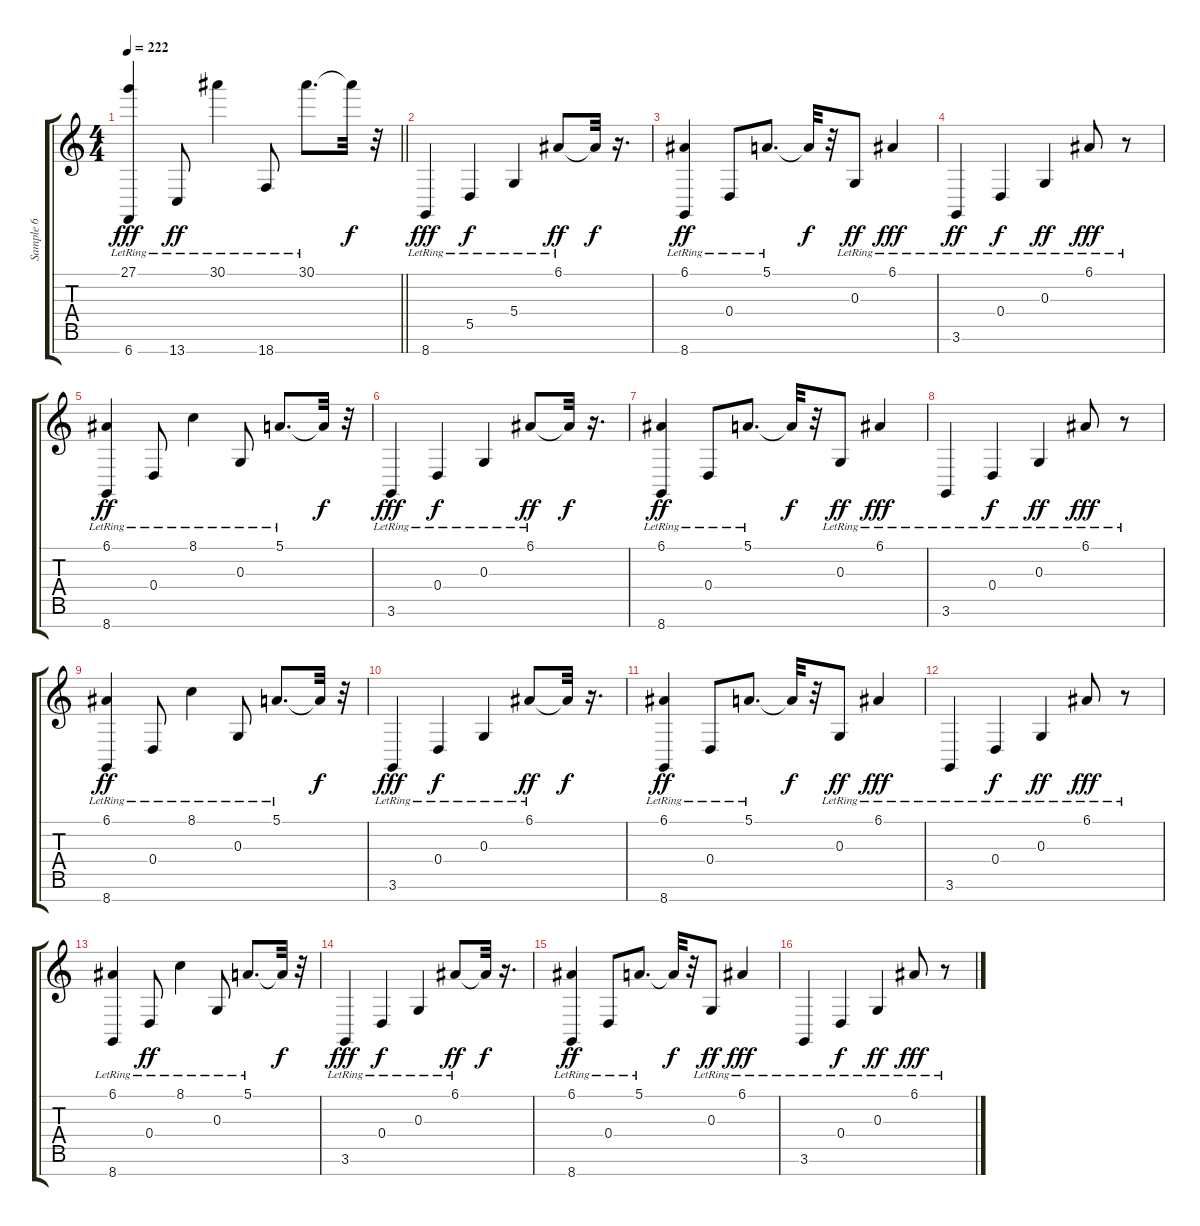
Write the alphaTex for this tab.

\track ("Sample 6" "Sample 6") {instrument electricgrandpiano}
\staff {score tabs}
\tuning (E4 B3 G3 D3 A2 E2 B1) {hide}
\ts (4 4)
\tempo 222
\clef g2
\barLineRight lightlight
\ks c
(27.1{lr} 6.7{lr}).4{dy fff} 13.7{lr}.8{dy ff} 30.1{lr}.4 18.7{lr}.8 30.1{lr}.8{d} 30.1{t}.32{dy f} r.32 |
\section ("" " ")
8.7{lr}.4{dy fff} 5.5{lr}.4{dy f} 5.4{lr}.4 6.1{lr}.8{dy ff} 6.1{t}.32{dy f} r.16{d} |
(6.1{lr} 8.7{lr}).4{dy ff} 0.4{lr}.8 5.1{lr}.8{d} 5.1{t}.32{dy f} r.32 0.3{lr}.8{dy ff} 6.1{lr}.4{dy fff} |
3.6{lr}.4{dy ff} 0.4{lr}.4{dy f} 0.3{lr}.4{dy ff} 6.1{lr}.8{dy fff} r.8 |
(6.1{lr} 8.7{lr}).4{dy ff} 0.4{lr}.8 8.1{lr}.4 0.3{lr}.8 5.1{lr}.8{d} 5.1{t}.32{dy f} r.32 |
3.6{lr}.4{dy fff} 0.4{lr}.4{dy f} 0.3{lr}.4 6.1{lr}.8{dy ff} 6.1{t}.32{dy f} r.16{d} |
(6.1{lr} 8.7{lr}).4{dy ff} 0.4{lr}.8 5.1{lr}.8{d} 5.1{t}.32{dy f} r.32 0.3{lr}.8{dy ff} 6.1{lr}.4{dy fff} |
3.6{lr}.4 0.4{lr}.4{dy f} 0.3{lr}.4{dy ff} 6.1{lr}.8{dy fff} r.8 |
(6.1{lr} 8.7{lr}).4{dy ff} 0.4{lr}.8 8.1{lr}.4 0.3{lr}.8 5.1{lr}.8{d} 5.1{t}.32{dy f} r.32 |
3.6{lr}.4{dy fff} 0.4{lr}.4{dy f} 0.3{lr}.4 6.1{lr}.8{dy ff} 6.1{t}.32{dy f} r.16{d} |
(6.1{lr} 8.7{lr}).4{dy ff} 0.4{lr}.8 5.1{lr}.8{d} 5.1{t}.32{dy f} r.32 0.3{lr}.8{dy ff} 6.1{lr}.4{dy fff} |
3.6{lr}.4 0.4{lr}.4{dy f} 0.3{lr}.4{dy ff} 6.1{lr}.8{dy fff} r.8 |
(6.1{lr} 8.7{lr}).4 0.4{lr}.8{dy ff} 8.1{lr}.4 0.3{lr}.8 5.1{lr}.8{d} 5.1{t}.32{dy f} r.32 |
3.6{lr}.4{dy fff} 0.4{lr}.4{dy f} 0.3{lr}.4 6.1{lr}.8{dy ff} 6.1{t}.32{dy f} r.16{d} |
(6.1{lr} 8.7{lr}).4{dy ff} 0.4{lr}.8 5.1{lr}.8{d} 5.1{t}.32{dy f} r.32 0.3{lr}.8{dy ff} 6.1{lr}.4{dy fff} |
3.6{lr}.4 0.4{lr}.4{dy f} 0.3{lr}.4{dy ff} 6.1{lr}.8{dy fff} r.8
